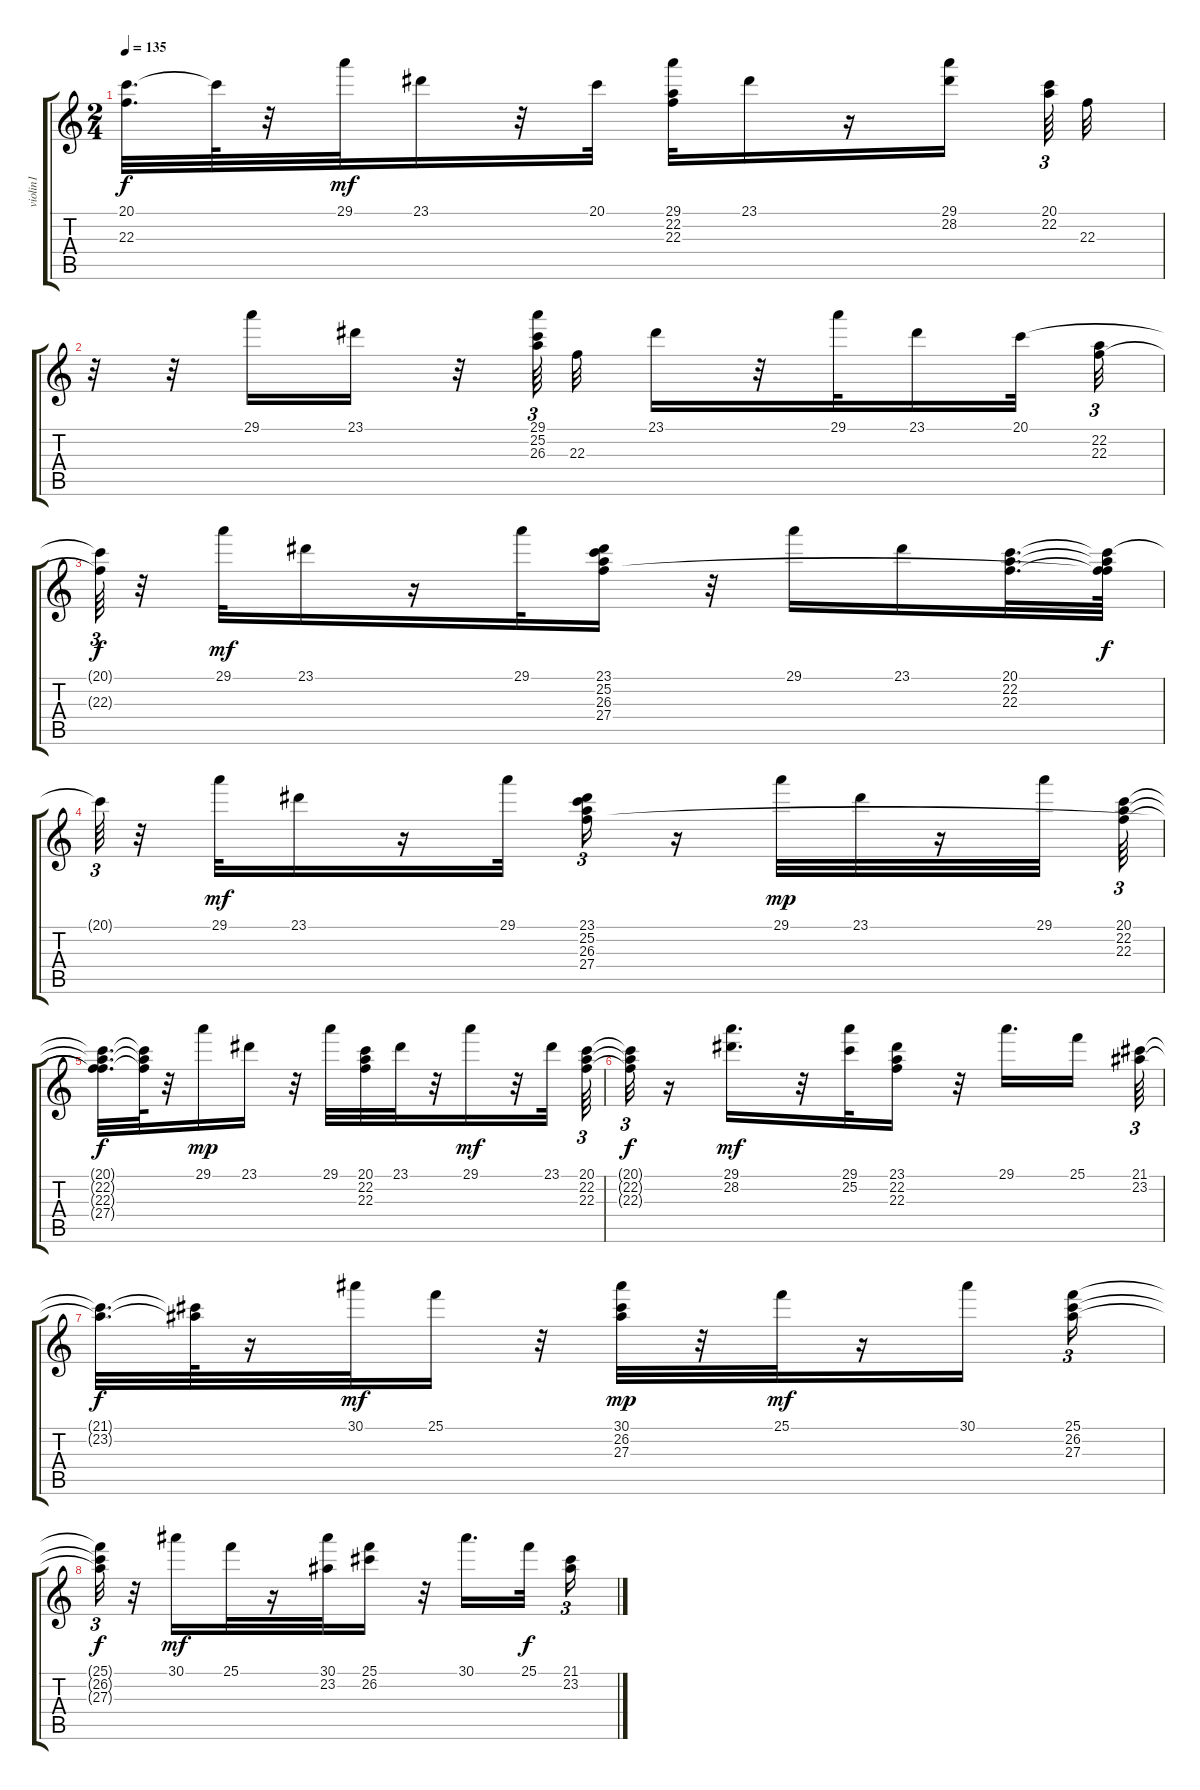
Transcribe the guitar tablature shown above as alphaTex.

\track ("violin1" "violin1") {instrument stringensemble1}
\staff {score tabs}
\tuning (E4 B3 G3 D3 A2 E2) {hide}
\ts (2 4)
\tempo 135
\clef g2
\ks c
(20.1{t} 22.3{t}).32{d dy f} 20.1{t}.64 r.32 29.1.32{dy mf} 23.1.16 r.32 20.1.32 (29.1 22.2 22.3).32 23.1.16 r.16 (29.1 28.2).16{beam splitsecondary} (20.1 22.2).64{tu (3 2)} 22.3.32 |
r.32 r.32 29.1.16 23.1.16 r.32 (29.1 25.2 26.3).64{tu (3 2)} 22.3.32 23.1.16 r.32 29.1.32 23.1.16 20.1.32 (22.2 22.3).32{tu (3 2)} |
(20.1{t} 22.3{t}).64{tu (3 2) dy f} r.32 29.1.32{dy mf} 23.1.16 r.16 29.1.32 (23.1 25.2 26.3 27.4).16 r.32 29.1.16 23.1.16 (20.1 22.2 22.3).32{d} (20.1{t} 22.2{t} 22.3{t} 27.4{t}).64{dy f} |
20.1{t}.64{tu (3 2)} r.32 29.1.32{dy mf} 23.1.16 r.16 29.1.32 (23.1 25.2 26.3 27.4).16{tu (3 2)} r.16 29.1.32{dy mp} 23.1.32 r.16 29.1.32 (20.1 22.2 22.3).64{tu (3 2)} |
(20.1{t} 22.2{t} 22.3{t} 27.4{t}).32{d dy f} (20.1{t} 22.2{t} 22.3{t}).64 r.32 29.1.16{dy mp} 23.1.16 r.32 29.1.32 (20.1 22.2 22.3).32 23.1.32 r.32 29.1.16{dy mf} r.32 23.1.32 (20.1 22.2 22.3).64{tu (3 2)} |
(20.1{t} 22.2{t} 22.3{t}).32{tu (3 2) dy f} r.16 (29.1 28.2).16{d dy mf} r.32 (29.1 25.2).32 (23.1 22.2 22.3).16 r.32 29.1.16{d} 25.1.16{beam splitsecondary} (21.1 23.2).64{tu (3 2)} |
(21.1{t} 23.2{t}).32{d dy f} (21.1{t} 23.2{t}).64 r.16 30.1.32{dy mf} 25.1.16 r.32 (30.1 26.2 27.3).32{dy mp} r.32 25.1.32{dy mf} r.16 30.1.16 (25.1 26.2 27.3).16{tu (3 2)} |
(25.1{t} 26.2{t} 27.3{t}).32{tu (3 2) dy f} r.32 30.1.16{dy mf} 25.1.32 r.16 (30.1 23.2).32 (25.1 26.2).16 r.32 30.1.16{d} 25.1.32{dy f beam splitsecondary} (21.1 23.2).16{tu (3 2)}
